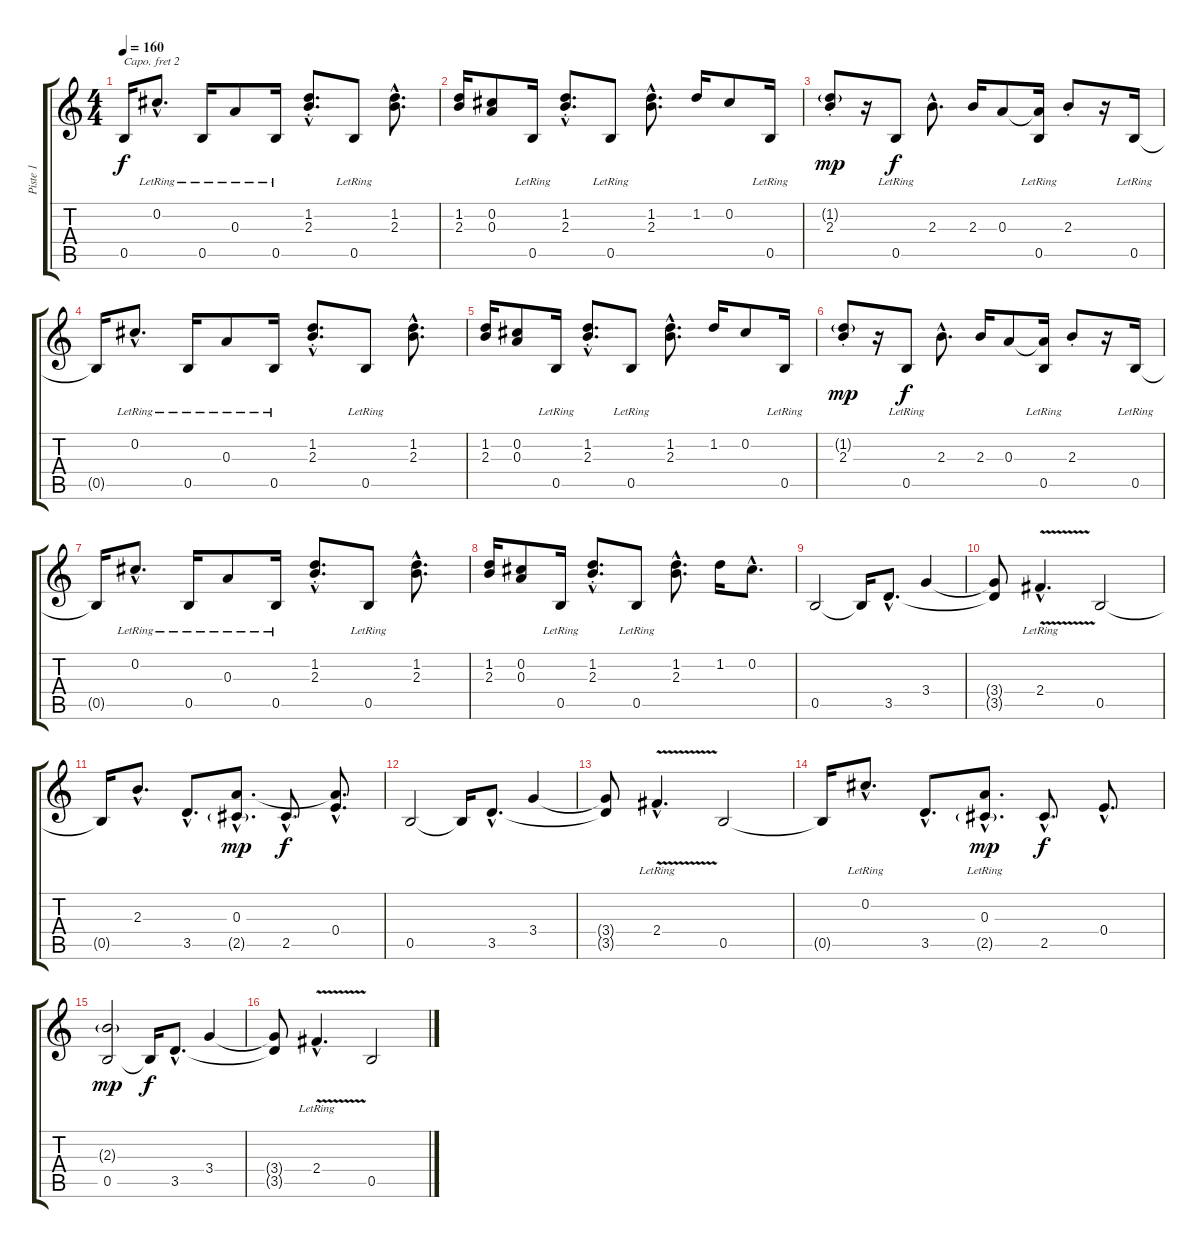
\track ("Piste 1" "Piste 1") {instrument electricguitarclean}
\staff {score tabs}
\capo 2
\tuning (E4 B3 G3 D3 A2 E2) {hide}
\ts (4 4)
\tempo 160
\clef g2
\ks c
0.5{t}.16{dy f} 0.2{hac lr}.8{d} 0.5{lr}.16 0.3{lr}.8 0.5{lr}.16 (1.2{hac st} 2.3{hac}).8{d} 0.5{lr}.8 (1.2{hac} 2.3{hac}).8{d} |
(1.2 2.3).16 (0.2 0.3).8 0.5{lr}.16 (1.2{hac st} 2.3{hac}).8{d} 0.5{lr}.8 (1.2{hac} 2.3{hac}).8{d} 1.2.16 0.2.8 0.5{lr}.16 |
(1.2{g st} 2.3{st}).8{dy mp} r.16 0.5{lr}.8{dy f} 2.3{hac}.8{d} 2.3.16 0.3.8 (0.3{t} 0.5{lr}).16 2.3{st}.8 r.16 0.5{lr}.16 |
0.5{t}.16 0.2{hac lr}.8{d} 0.5{lr}.16 0.3{lr}.8 0.5{lr}.16 (1.2{hac st} 2.3{hac}).8{d} 0.5{lr}.8 (1.2{hac} 2.3{hac}).8{d} |
(1.2 2.3).16 (0.2 0.3).8 0.5{lr}.16 (1.2{hac st} 2.3{hac}).8{d} 0.5{lr}.8 (1.2{hac} 2.3{hac}).8{d} 1.2.16 0.2.8 0.5{lr}.16 |
(1.2{g st} 2.3{st}).8{dy mp} r.16 0.5{lr}.8{dy f} 2.3{hac}.8{d} 2.3.16 0.3.8 (0.3{t} 0.5{lr}).16 2.3{st}.8 r.16 0.5{lr}.16 |
0.5{t}.16 0.2{hac lr}.8{d} 0.5{lr}.16 0.3{lr}.8 0.5{lr}.16 (1.2{hac st} 2.3{hac}).8{d} 0.5{lr}.8 (1.2{hac} 2.3{hac}).8{d} |
(1.2 2.3).16 (0.2 0.3).8 0.5{lr}.16 (1.2{hac st} 2.3{hac}).8{d} 0.5{lr}.8 (1.2{hac} 2.3{hac}).8{d} 1.2.16 0.2{hac}.8{d} |
0.5.2 0.5{t}.16 3.5{hac}.8{d} 3.4.4 |
(3.4{t} 3.5{t}).8 2.4{v hac lr}.4{d} 0.5.2 |
0.5{t}.16 2.3{hac}.8{d} 3.5{hac}.8{d} (0.3{hac} 2.5{g hac}).8{d dy mp} 2.5{hac}.8{d dy f} (0.3{hac t} 0.4{hac}).8{d} |
0.5.2 0.5{t}.16 3.5{hac}.8{d} 3.4.4 |
(3.4{t} 3.5{t}).8 2.4{v hac lr}.4{d} 0.5.2 |
0.5{t}.16 0.2{hac lr}.8{d} 3.5{hac}.8{d} (0.3{hac lr} 2.5{g hac}).8{d dy mp} 2.5{hac}.8{d dy f} 0.4{hac}.8{d} |
(2.3{g} 0.5).2{dy mp} 0.5{t}.16{dy f} 3.5{hac}.8{d} 3.4.4 |
(3.4{t} 3.5{t}).8 2.4{v hac lr}.4{d} 0.5.2
